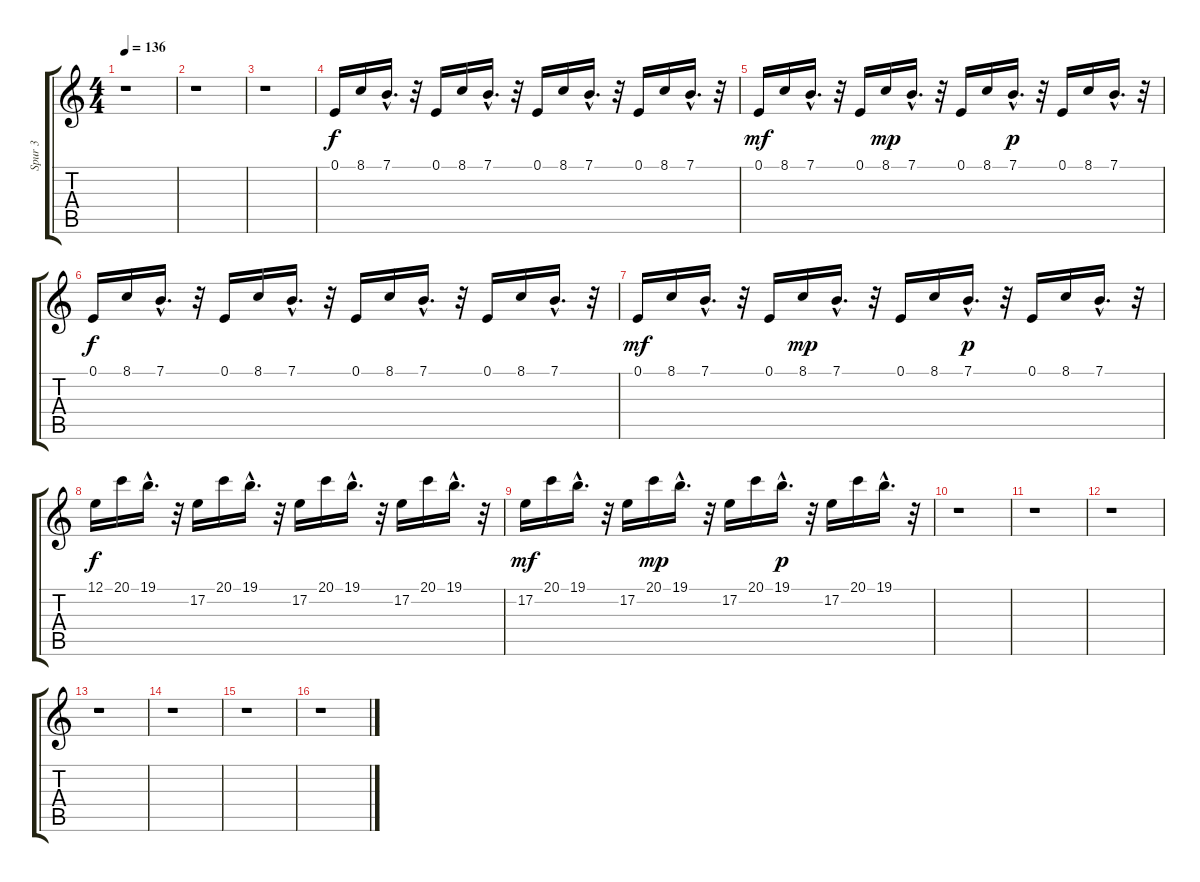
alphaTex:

\track ("Spur 3" "Spur 3") {instrument acousticgrandpiano}
\staff {score tabs}
\tuning (E4 B3 G3 D3 A2 E2) {hide}
\ts (4 4)
\tempo 136
\clef g2
\ks c
r.1{dy p} |
r.1 |
r.1 |
0.1.16{dy f} 8.1.16 7.1{hac}.16{d} r.32 0.1.16 8.1.16 7.1{hac}.16{d} r.32 0.1.16 8.1.16 7.1{hac}.16{d} r.32 0.1.16 8.1.16 7.1{hac}.16{d} r.32 |
0.1.16{dy mf} 8.1.16 7.1{hac}.16{d} r.32 0.1.16 8.1.16{dy mp} 7.1{hac}.16{d} r.32 0.1.16 8.1.16 7.1{hac}.16{d dy p} r.32 0.1.16 8.1.16 7.1{hac}.16{d} r.32 |
0.1.16{dy f} 8.1.16 7.1{hac}.16{d} r.32 0.1.16 8.1.16 7.1{hac}.16{d} r.32 0.1.16 8.1.16 7.1{hac}.16{d} r.32 0.1.16 8.1.16 7.1{hac}.16{d} r.32 |
0.1.16{dy mf} 8.1.16 7.1{hac}.16{d} r.32 0.1.16 8.1.16{dy mp} 7.1{hac}.16{d} r.32 0.1.16 8.1.16 7.1{hac}.16{d dy p} r.32 0.1.16 8.1.16 7.1{hac}.16{d} r.32 |
12.1.16{dy f} 20.1.16 19.1{hac}.16{d} r.32 17.2.16 20.1.16 19.1{hac}.16{d} r.32 17.2.16 20.1.16 19.1{hac}.16{d} r.32 17.2.16 20.1.16 19.1{hac}.16{d} r.32 |
17.2.16{dy mf} 20.1.16 19.1{hac}.16{d} r.32 17.2.16 20.1.16{dy mp} 19.1{hac}.16{d} r.32 17.2.16 20.1.16 19.1{hac}.16{d dy p} r.32 17.2.16 20.1.16 19.1{hac}.16{d} r.32 |
r.1 |
r.1 |
r.1 |
r.1 |
r.1 |
r.1 |
r.1
